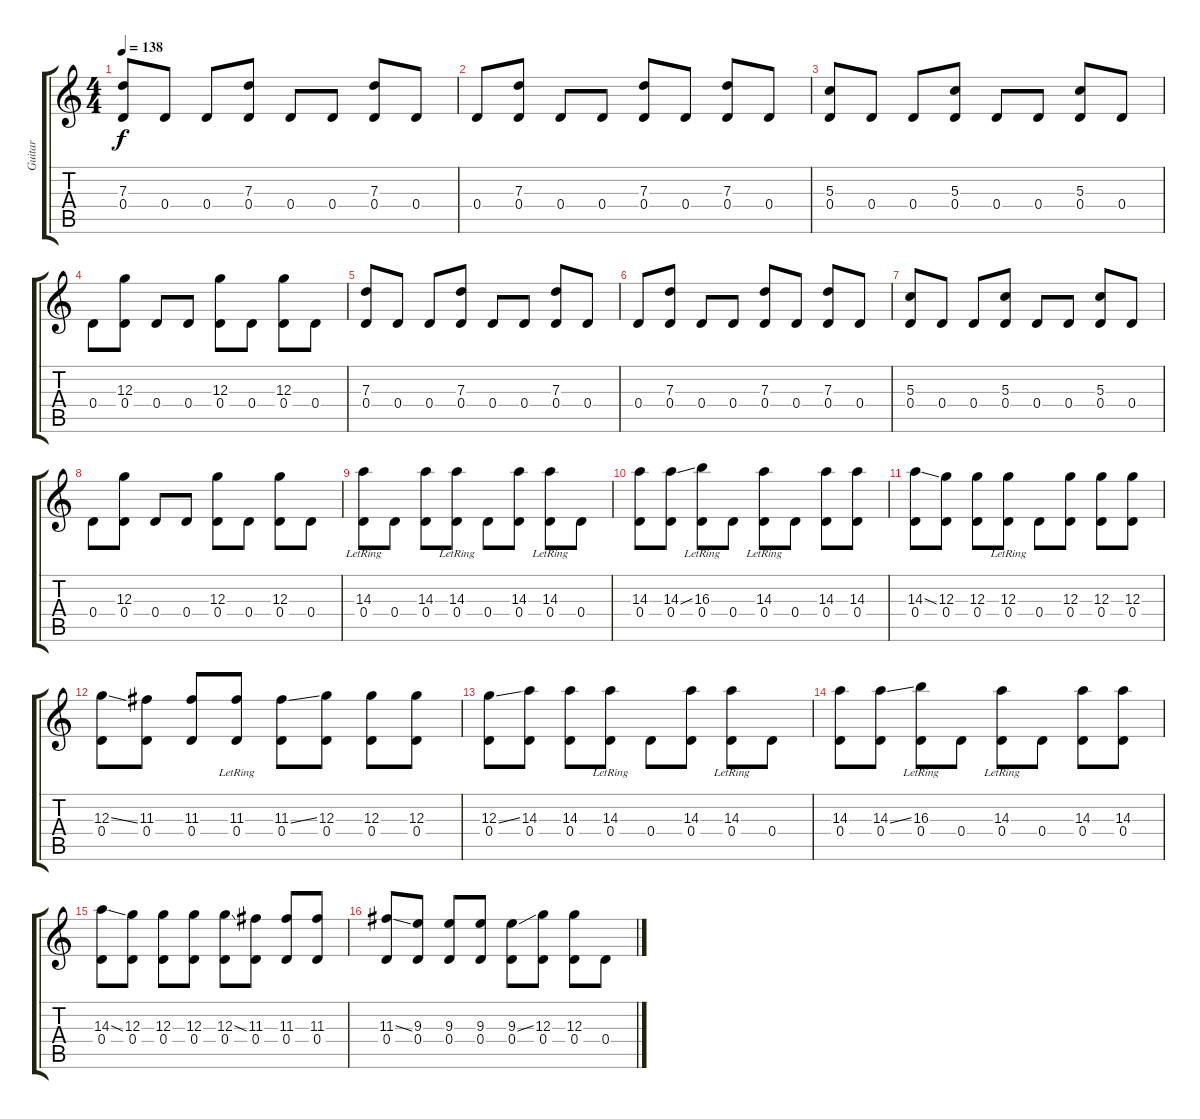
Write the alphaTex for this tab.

\track ("Guitar" "Guitar") {instrument overdrivenguitar}
\staff {score tabs}
\tuning (E4 B3 G3 D3 A2 E2) {hide}
\ts (4 4)
\tempo 138
\clef g2
\ks c
(7.3 0.4).8{dy f} 0.4.8 0.4.8 (7.3 0.4).8 0.4.8 0.4.8 (7.3 0.4).8 0.4.8 |
0.4.8 (7.3 0.4).8 0.4.8 0.4.8 (7.3 0.4).8 0.4.8 (7.3 0.4).8 0.4.8 |
(5.3 0.4).8 0.4.8 0.4.8 (5.3 0.4).8 0.4.8 0.4.8 (5.3 0.4).8 0.4.8 |
0.4.8 (12.3 0.4).8 0.4.8 0.4.8 (12.3 0.4).8 0.4.8 (12.3 0.4).8 0.4.8 |
(7.3 0.4).8 0.4.8 0.4.8 (7.3 0.4).8 0.4.8 0.4.8 (7.3 0.4).8 0.4.8 |
0.4.8 (7.3 0.4).8 0.4.8 0.4.8 (7.3 0.4).8 0.4.8 (7.3 0.4).8 0.4.8 |
(5.3 0.4).8 0.4.8 0.4.8 (5.3 0.4).8 0.4.8 0.4.8 (5.3 0.4).8 0.4.8 |
0.4.8 (12.3 0.4).8 0.4.8 0.4.8 (12.3 0.4).8 0.4.8 (12.3 0.4).8 0.4.8 |
(14.3{lr} 0.4).8 0.4.8 (14.3 0.4).8 (14.3{lr} 0.4).8 0.4.8 (14.3 0.4).8 (14.3{lr} 0.4).8 0.4.8 |
(14.3 0.4).8 (14.3{ss} 0.4).8 (16.3{lr} 0.4).8 0.4.8 (14.3{lr} 0.4).8 0.4.8 (14.3 0.4).8 (14.3 0.4).8 |
(14.3{ss} 0.4).8 (12.3 0.4).8 (12.3 0.4).8 (12.3{lr} 0.4).8 0.4.8 (12.3 0.4).8 (12.3 0.4).8 (12.3 0.4).8 |
(12.3{ss} 0.4).8 (11.3 0.4).8 (11.3 0.4).8 (11.3{lr} 0.4).8 (11.3{ss} 0.4).8 (12.3 0.4).8 (12.3 0.4).8 (12.3 0.4).8 |
(12.3{ss} 0.4).8 (14.3 0.4).8 (14.3 0.4).8 (14.3{lr} 0.4).8 0.4.8 (14.3 0.4).8 (14.3{lr} 0.4).8 0.4.8 |
(14.3 0.4).8 (14.3{ss} 0.4).8 (16.3{lr} 0.4).8 0.4.8 (14.3{lr} 0.4).8 0.4.8 (14.3 0.4).8 (14.3 0.4).8 |
(14.3{ss} 0.4).8 (12.3 0.4).8 (12.3 0.4).8 (12.3 0.4).8 (12.3{ss} 0.4).8 (11.3 0.4).8 (11.3 0.4).8 (11.3 0.4).8 |
(11.3{ss} 0.4).8 (9.3 0.4).8 (9.3 0.4).8 (9.3 0.4).8 (9.3{ss} 0.4).8 (12.3 0.4).8 (12.3 0.4).8 0.4.8
